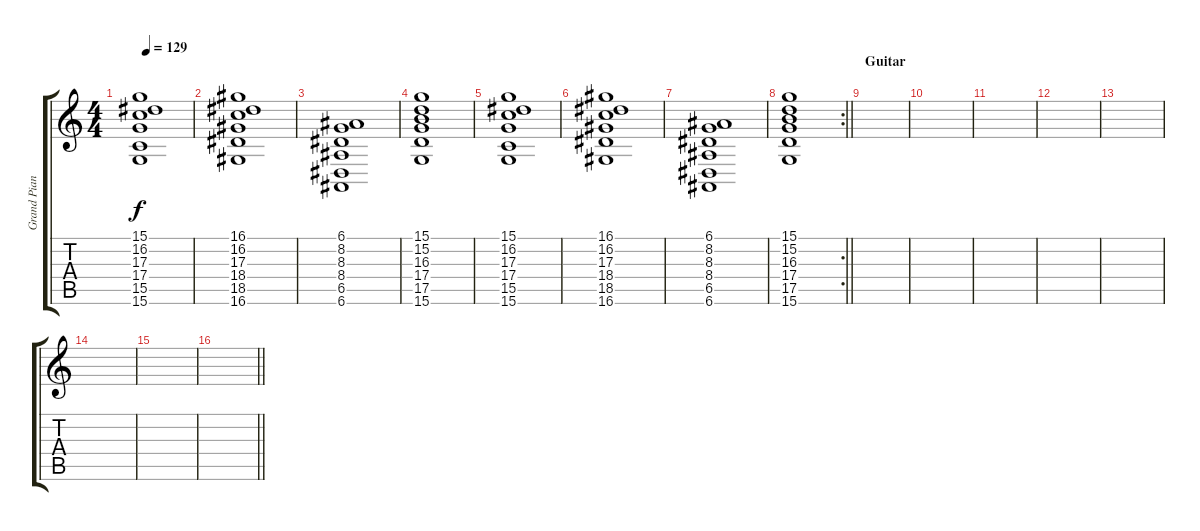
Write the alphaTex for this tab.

\track ("Grand Piano" "Grand Pian") {instrument acousticgrandpiano}
\staff {score tabs}
\tuning (E4 B3 G3 D3 A2 E2) {hide}
\ts (4 4)
\tempo 129
\clef g2
\ks c
(15.1 16.2 17.3 17.4 15.5 15.6).1{dy f} |
(16.1 16.2 17.3 18.4 18.5 16.6).1 |
(6.1 8.2 8.3 8.4 6.5 6.6).1 |
(15.1 15.2 16.3 17.4 17.5 15.6).1 |
(15.1 16.2 17.3 17.4 15.5 15.6).1 |
(16.1 16.2 17.3 18.4 18.5 16.6).1 |
(6.1 8.2 8.3 8.4 6.5 6.6).1 |
\rc 2
\barLineRight lightlight
(15.1 15.2 16.3 17.4 17.5 15.6).1 |
\section ("" "Guitar")
|
|
|
|
|
|
|
\barLineRight lightlight
